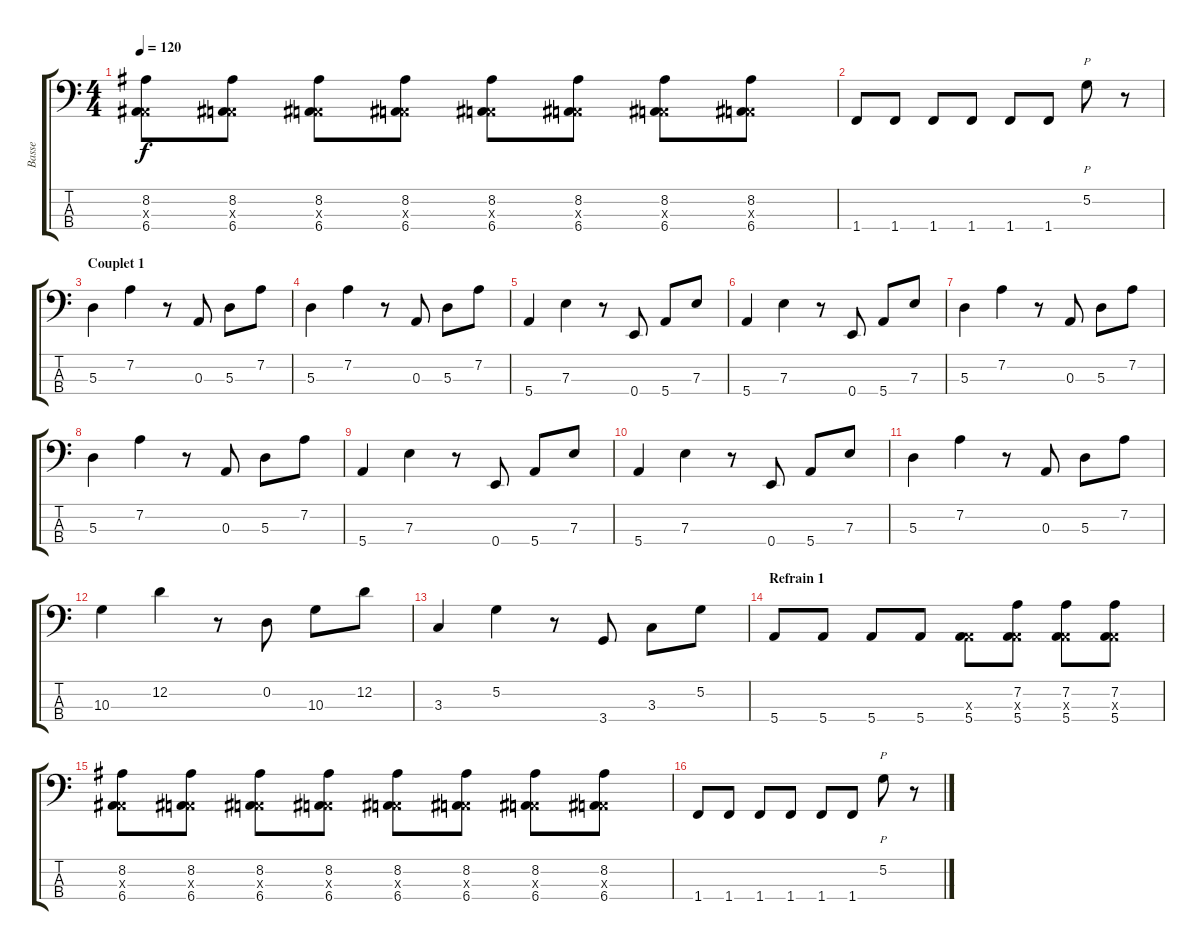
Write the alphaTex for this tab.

\track ("Basse" "Basse") {instrument electricbassfinger}
\staff {score tabs}
\tuning (G2 D2 A1 E1) {hide}
\ts (4 4)
\tempo 120
\clef f4
\ks c
(8.2 0.3{x} 6.4).8{dy f} (8.2 0.3{x} 6.4).8 (8.2 0.3{x} 6.4).8 (8.2 0.3{x} 6.4).8 (8.2 0.3{x} 6.4).8 (8.2 0.3{x} 6.4).8 (8.2 0.3{x} 6.4).8 (8.2 0.3{x} 6.4).8 |
1.4.8 1.4.8 1.4.8 1.4.8 1.4.8 1.4.8 5.2.8{p} r.8 |
\section ("" "Couplet 1")
5.3.4 7.2.4 r.8 0.3.8 5.3.8 7.2.8 |
5.3.4 7.2.4 r.8 0.3.8 5.3.8 7.2.8 |
5.4.4 7.3.4 r.8 0.4.8 5.4.8 7.3.8 |
5.4.4 7.3.4 r.8 0.4.8 5.4.8 7.3.8 |
5.3.4 7.2.4 r.8 0.3.8 5.3.8 7.2.8 |
5.3.4 7.2.4 r.8 0.3.8 5.3.8 7.2.8 |
5.4.4 7.3.4 r.8 0.4.8 5.4.8 7.3.8 |
5.4.4 7.3.4 r.8 0.4.8 5.4.8 7.3.8 |
5.3.4 7.2.4 r.8 0.3.8 5.3.8 7.2.8 |
10.3.4 12.2.4 r.8 0.2.8 10.3.8 12.2.8 |
3.3.4 5.2.4 r.8 3.4.8 3.3.8 5.2.8 |
\section ("" "Refrain 1")
5.4.8 5.4.8 5.4.8 5.4.8 (0.3{x} 5.4).8 (7.2 0.3{x} 5.4).8 (7.2 0.3{x} 5.4).8 (7.2 0.3{x} 5.4).8 |
(8.2 0.3{x} 6.4).8 (8.2 0.3{x} 6.4).8 (8.2 0.3{x} 6.4).8 (8.2 0.3{x} 6.4).8 (8.2 0.3{x} 6.4).8 (8.2 0.3{x} 6.4).8 (8.2 0.3{x} 6.4).8 (8.2 0.3{x} 6.4).8 |
1.4.8 1.4.8 1.4.8 1.4.8 1.4.8 1.4.8 5.2.8{p} r.8
